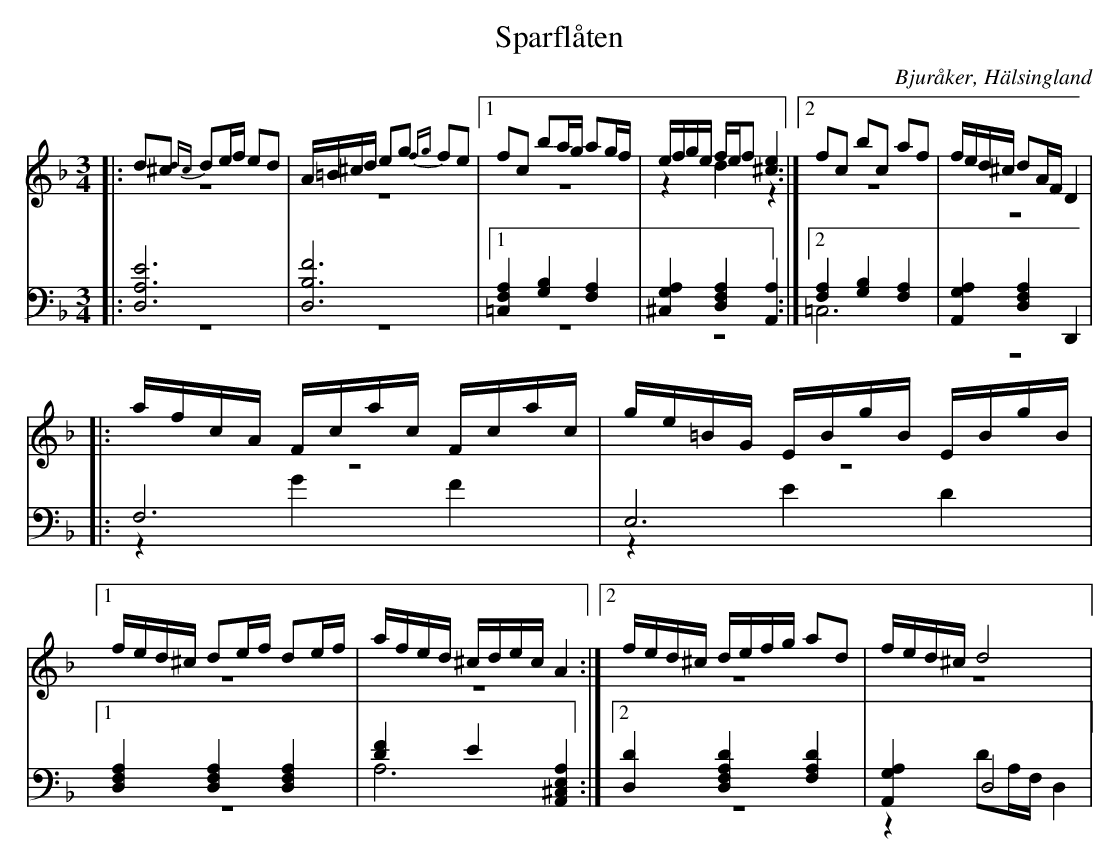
X:1
T: Sparflåten
O: Bjuråker, Hälsingland
M: 3/4
L: 1/8
K: Dm
V:1
V:2 merge
V:3
V:4 merge
V:1
|:d^c {dc}de/f/ ed|A/=B/^c/d/ eg {fg}fe|1 fc ba/g/ ag/f/| e/f/g/e/ f/e/f [^c2e2]:|2 fc bc af|f/e/d/^c/ dA/F/ D2|
|:a/f/c/A/  F/c/a/c/ F/c/a/c/|g/e/=B/G/  E/B/g/B/  E/B/g/B/|1 f/e/d/^c/ de/f/ de/f/|a/f/e/d/ ^c/d/e/c/ A2:|2 f/e/d/^c/ d/e/f/g/ ad|f/e/d/^c/ d4|
V:2
|:z6|z6|1 z6|z2 d2 z2:|2 z6|z6|
|:z6|z6|1 z6|z6:|2 z6|z6|
V:3 clef=bass
|:[D,6A,6E6]|[D,6B,6F6]|1 [=C,2F,2A,2] [G,2B,2] [F,2A,2]|[^C,2G,2A,2] [D,2F,2A,2] [A,,2A,2]:|2 [F,2A,2] [G,2B,2] [F,2A,2]|[A,,2G,2A,2] [D,2F,2A,2] D,,2|
|:F,6|E,6|1 [D,2F,2A,2] [D,2F,2A,2] [D,2F,2A,2]|[D2F2] E2 [A,,2^C,2E,2A,2]:|2 [D,2D2] [D,2F,2A,2D2] [F,2A,2D2]|[A,,2G,2A,2] D,4|
V:4 clef=bass
|:z6|z6|1 z6|z6:|2 =C,6|z6|
|:z2 G2 F2|z2 E2 D2|1 z6|A,6:|2 z6|z2 DA,/F,/ D,2|
